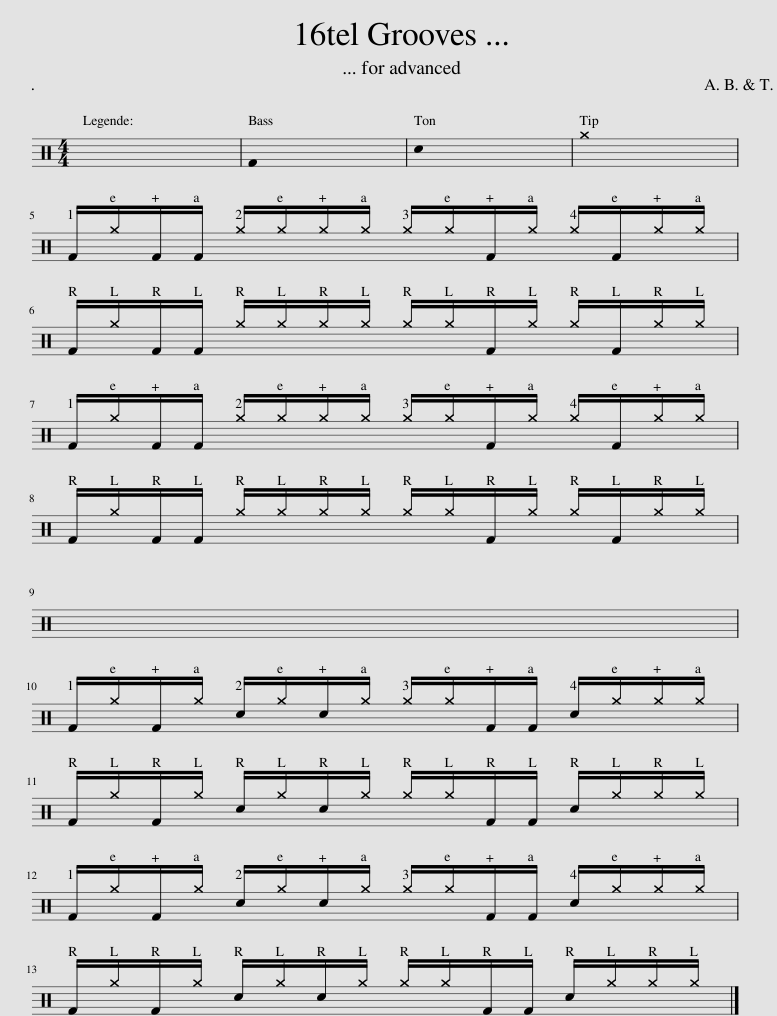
X:1
L:1/8
M:4/4
I:linebreak $
K:C
V:1 perc
K:none
V:1
 x2 x2 x2 x2 | F2 x2 x2 x2 | c2 x2 x2 x2 | ^g2 x2 x2 x2 |$ F/^g/F/F/ ^g/^g/^g/^g/ ^g/^g/F/^g/ ^g/F/^g/^g/ |$ %5
 F/^g/F/F/ ^g/^g/^g/^g/ ^g/^g/F/^g/ ^g/F/^g/^g/ |$ F/^g/F/F/ ^g/^g/^g/^g/ ^g/^g/F/^g/ ^g/F/^g/^g/ |$ F/^g/F/F/ ^g/^g/^g/^g/ ^g/^g/F/^g/ ^g/F/^g/^g/ |$ x/ x/ x/ x/ x/ x/ x/ x/ x/ x/ x/ x/ x/ x/ x/ x/ |$ F/^g/F/^g/ c/^g/c/^g/ ^g/^g/F/F/ c/^g/^g/^g/ |$ %10
 F/^g/F/^g/ c/^g/c/^g/ ^g/^g/F/F/ c/^g/^g/^g/ |$ F/^g/F/^g/ c/^g/c/^g/ ^g/^g/F/F/ c/^g/^g/^g/ |$ F/^g/F/^g/ c/^g/c/^g/ ^g/^g/F/F/ c/^g/^g/^g/ |] %13
